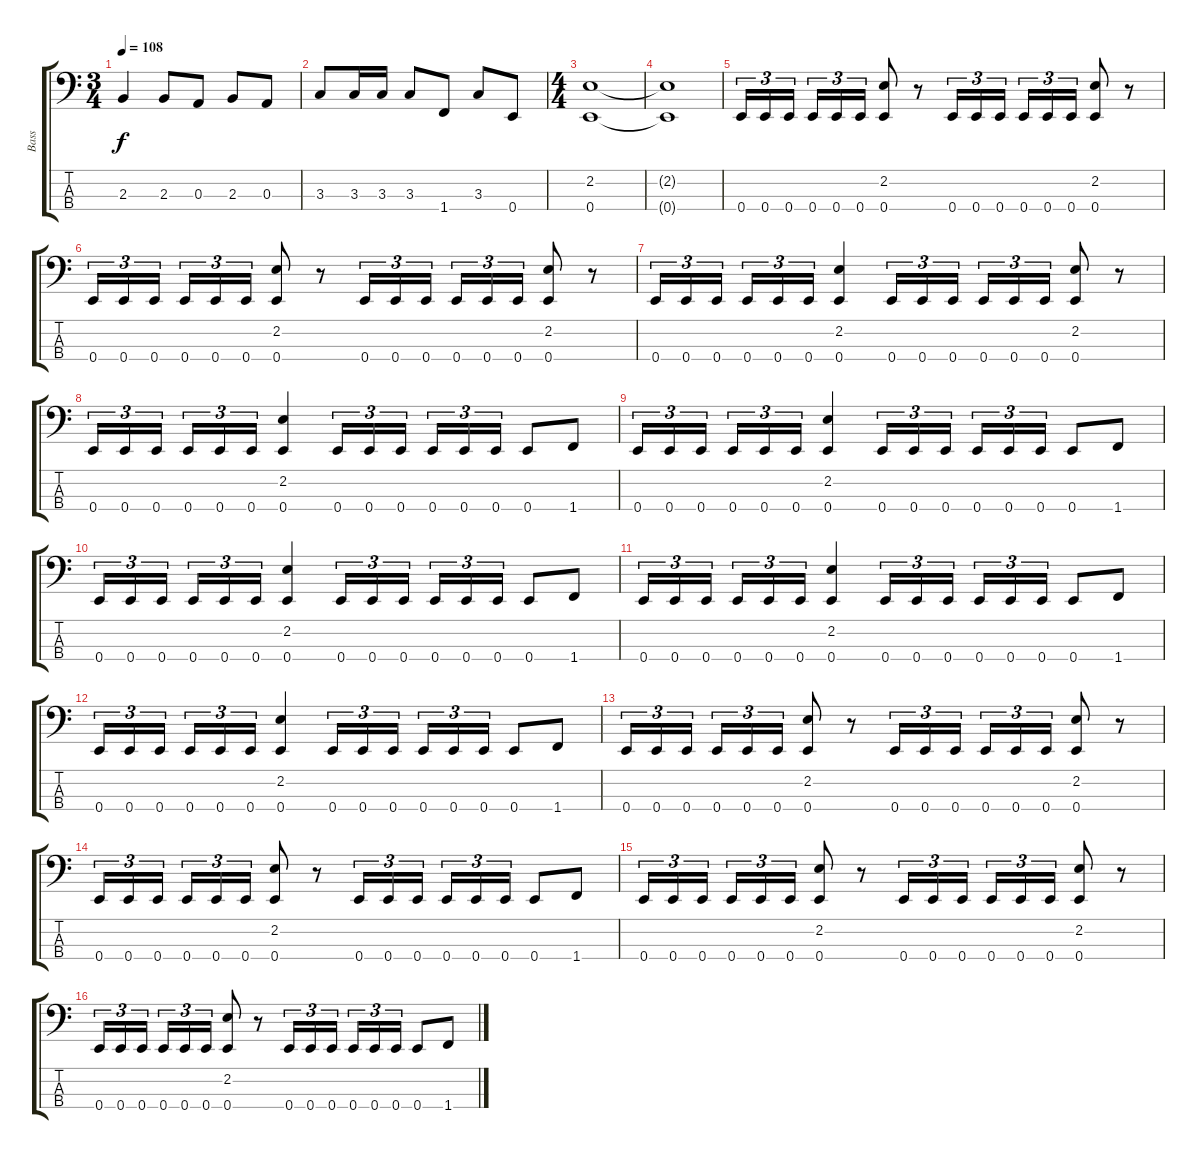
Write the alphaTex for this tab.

\track ("Bass" "Bass") {instrument electricbassfinger}
\staff {score tabs}
\tuning (G2 D2 A1 E1) {hide}
\ts (3 4)
\tempo 108
\clef f4
\ks c
2.3.4{dy f} 2.3.8 0.3.8 2.3.8 0.3.8 |
3.3.8 3.3.16 3.3.16 3.3.8 1.4.8 3.3.8 0.4.8 |
\ts (4 4)
(2.2 0.4).1 |
(2.2{t} 0.4{t}).1 |
0.4.16{tu (3 2)} 0.4.16{tu (3 2)} 0.4.16{tu (3 2)} 0.4.16{tu (3 2)} 0.4.16{tu (3 2)} 0.4.16{tu (3 2)} (2.2 0.4).8 r.8 0.4.16{tu (3 2)} 0.4.16{tu (3 2)} 0.4.16{tu (3 2)} 0.4.16{tu (3 2)} 0.4.16{tu (3 2)} 0.4.16{tu (3 2)} (2.2 0.4).8 r.8 |
0.4.16{tu (3 2)} 0.4.16{tu (3 2)} 0.4.16{tu (3 2)} 0.4.16{tu (3 2)} 0.4.16{tu (3 2)} 0.4.16{tu (3 2)} (2.2 0.4).8 r.8 0.4.16{tu (3 2)} 0.4.16{tu (3 2)} 0.4.16{tu (3 2)} 0.4.16{tu (3 2)} 0.4.16{tu (3 2)} 0.4.16{tu (3 2)} (2.2 0.4).8 r.8 |
0.4.16{tu (3 2)} 0.4.16{tu (3 2)} 0.4.16{tu (3 2)} 0.4.16{tu (3 2)} 0.4.16{tu (3 2)} 0.4.16{tu (3 2)} (2.2 0.4).4 0.4.16{tu (3 2)} 0.4.16{tu (3 2)} 0.4.16{tu (3 2)} 0.4.16{tu (3 2)} 0.4.16{tu (3 2)} 0.4.16{tu (3 2)} (2.2 0.4).8 r.8 |
0.4.16{tu (3 2)} 0.4.16{tu (3 2)} 0.4.16{tu (3 2)} 0.4.16{tu (3 2)} 0.4.16{tu (3 2)} 0.4.16{tu (3 2)} (2.2 0.4).4 0.4.16{tu (3 2)} 0.4.16{tu (3 2)} 0.4.16{tu (3 2)} 0.4.16{tu (3 2)} 0.4.16{tu (3 2)} 0.4.16{tu (3 2)} 0.4.8 1.4.8 |
0.4.16{tu (3 2)} 0.4.16{tu (3 2)} 0.4.16{tu (3 2)} 0.4.16{tu (3 2)} 0.4.16{tu (3 2)} 0.4.16{tu (3 2)} (2.2 0.4).4 0.4.16{tu (3 2)} 0.4.16{tu (3 2)} 0.4.16{tu (3 2)} 0.4.16{tu (3 2)} 0.4.16{tu (3 2)} 0.4.16{tu (3 2)} 0.4.8 1.4.8 |
0.4.16{tu (3 2)} 0.4.16{tu (3 2)} 0.4.16{tu (3 2)} 0.4.16{tu (3 2)} 0.4.16{tu (3 2)} 0.4.16{tu (3 2)} (2.2 0.4).4 0.4.16{tu (3 2)} 0.4.16{tu (3 2)} 0.4.16{tu (3 2)} 0.4.16{tu (3 2)} 0.4.16{tu (3 2)} 0.4.16{tu (3 2)} 0.4.8 1.4.8 |
0.4.16{tu (3 2)} 0.4.16{tu (3 2)} 0.4.16{tu (3 2)} 0.4.16{tu (3 2)} 0.4.16{tu (3 2)} 0.4.16{tu (3 2)} (2.2 0.4).4 0.4.16{tu (3 2)} 0.4.16{tu (3 2)} 0.4.16{tu (3 2)} 0.4.16{tu (3 2)} 0.4.16{tu (3 2)} 0.4.16{tu (3 2)} 0.4.8 1.4.8 |
0.4.16{tu (3 2)} 0.4.16{tu (3 2)} 0.4.16{tu (3 2)} 0.4.16{tu (3 2)} 0.4.16{tu (3 2)} 0.4.16{tu (3 2)} (2.2 0.4).4 0.4.16{tu (3 2)} 0.4.16{tu (3 2)} 0.4.16{tu (3 2)} 0.4.16{tu (3 2)} 0.4.16{tu (3 2)} 0.4.16{tu (3 2)} 0.4.8 1.4.8 |
0.4.16{tu (3 2)} 0.4.16{tu (3 2)} 0.4.16{tu (3 2)} 0.4.16{tu (3 2)} 0.4.16{tu (3 2)} 0.4.16{tu (3 2)} (2.2 0.4).8 r.8 0.4.16{tu (3 2)} 0.4.16{tu (3 2)} 0.4.16{tu (3 2)} 0.4.16{tu (3 2)} 0.4.16{tu (3 2)} 0.4.16{tu (3 2)} (2.2 0.4).8 r.8 |
0.4.16{tu (3 2)} 0.4.16{tu (3 2)} 0.4.16{tu (3 2)} 0.4.16{tu (3 2)} 0.4.16{tu (3 2)} 0.4.16{tu (3 2)} (2.2 0.4).8 r.8 0.4.16{tu (3 2)} 0.4.16{tu (3 2)} 0.4.16{tu (3 2)} 0.4.16{tu (3 2)} 0.4.16{tu (3 2)} 0.4.16{tu (3 2)} 0.4.8 1.4.8 |
0.4.16{tu (3 2)} 0.4.16{tu (3 2)} 0.4.16{tu (3 2)} 0.4.16{tu (3 2)} 0.4.16{tu (3 2)} 0.4.16{tu (3 2)} (2.2 0.4).8 r.8 0.4.16{tu (3 2)} 0.4.16{tu (3 2)} 0.4.16{tu (3 2)} 0.4.16{tu (3 2)} 0.4.16{tu (3 2)} 0.4.16{tu (3 2)} (2.2 0.4).8 r.8 |
0.4.16{tu (3 2)} 0.4.16{tu (3 2)} 0.4.16{tu (3 2)} 0.4.16{tu (3 2)} 0.4.16{tu (3 2)} 0.4.16{tu (3 2)} (2.2 0.4).8 r.8 0.4.16{tu (3 2)} 0.4.16{tu (3 2)} 0.4.16{tu (3 2)} 0.4.16{tu (3 2)} 0.4.16{tu (3 2)} 0.4.16{tu (3 2)} 0.4.8 1.4.8
